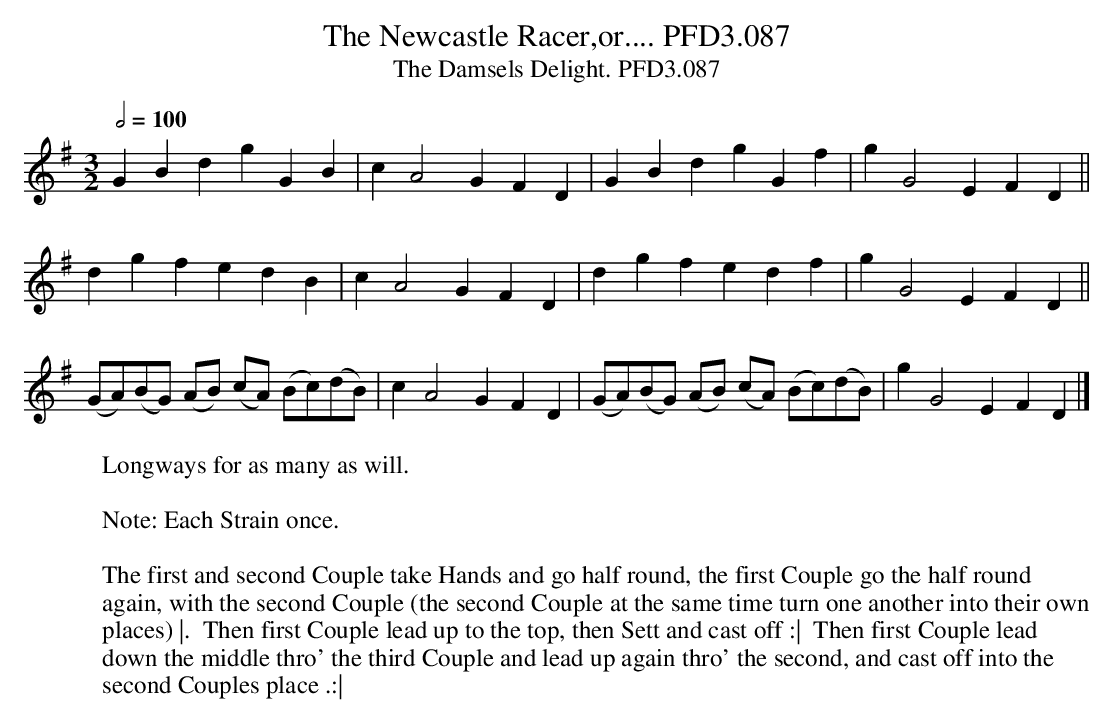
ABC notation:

X:1
T:Newcastle Racer,or.... PFD3.087, The
T:Damsels Delight. PFD3.087, The
W:Longways for as many as will.
L:1/4
Q:1/2=100
M:3/2
K:G
GBdgGB|cA2GFD|GBdgGf|gG2EFD||
dgfedB|cA2GFD|dgfedf|gG2EFD||
(G/A/)(B/G/) (A/B/) (c/A/) (B/c/)(d/B/)|cA2GFD|(G/A/)(B/G/) (A/B/) (c/A/) (B/c/)(d/B/)|gG2EFD |]
W:
W: Note: Each Strain once.
W:
W: The first and second Couple take Hands and go half round, the first Couple go the half round
W: again, with the second Couple (the second Couple at the same time turn one another into their own
W: places) |.  Then first Couple lead up to the top, then Sett and cast off :|  Then first Couple lead
W: down the middle thro' the third Couple and lead up again thro' the second, and cast off into the
W: second Couples place .:|
